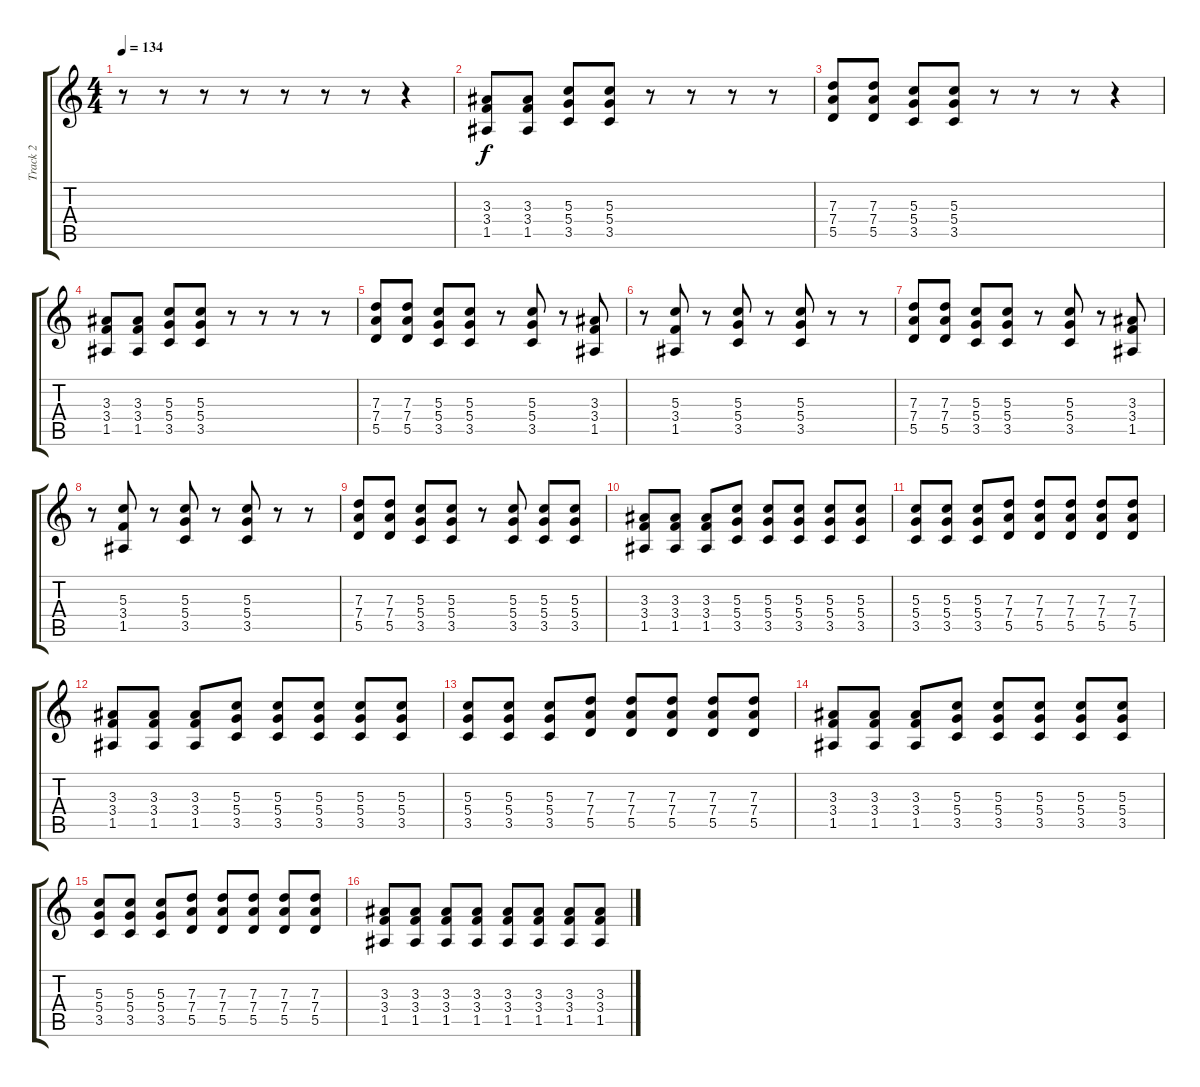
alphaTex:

\track ("Track 2" "Track 2") {instrument distortionguitar}
\staff {score tabs}
\tuning (E4 B3 G3 D3 A2 E2) {hide}
\ts (4 4)
\tempo 134
\clef g2
\ks c
r.8{dy f} r.8 r.8 r.8 r.8 r.8 r.8 r.4 |
(3.3 3.4 1.5).8 (3.3 3.4 1.5).8 (5.3 5.4 3.5).8 (5.3 5.4 3.5).8 r.8 r.8 r.8 r.8 |
(7.3 7.4 5.5).8 (7.3 7.4 5.5).8 (5.3 5.4 3.5).8 (5.3 5.4 3.5).8 r.8 r.8 r.8 r.4 |
(3.3 3.4 1.5).8 (3.3 3.4 1.5).8 (5.3 5.4 3.5).8 (5.3 5.4 3.5).8 r.8 r.8 r.8 r.8 |
(7.3 7.4 5.5).8 (7.3 7.4 5.5).8 (5.3 5.4 3.5).8 (5.3 5.4 3.5).8 r.8 (5.3 5.4 3.5).8 r.8 (3.3 3.4 1.5).8 |
r.8 (5.3 3.4 1.5).8 r.8 (5.3 5.4 3.5).8 r.8 (5.3 5.4 3.5).8 r.8 r.8 |
(7.3 7.4 5.5).8 (7.3 7.4 5.5).8 (5.3 5.4 3.5).8 (5.3 5.4 3.5).8 r.8 (5.3 5.4 3.5).8 r.8 (3.3 3.4 1.5).8 |
r.8 (5.3 3.4 1.5).8 r.8 (5.3 5.4 3.5).8 r.8 (5.3 5.4 3.5).8 r.8 r.8 |
(7.3 7.4 5.5).8 (7.3 7.4 5.5).8 (5.3 5.4 3.5).8 (5.3 5.4 3.5).8 r.8 (5.3 5.4 3.5).8 (5.3 5.4 3.5).8 (5.3 5.4 3.5).8 |
(3.3 3.4 1.5).8 (3.3 3.4 1.5).8 (3.3 3.4 1.5).8 (5.3 5.4 3.5).8 (5.3 5.4 3.5).8 (5.3 5.4 3.5).8 (5.3 5.4 3.5).8 (5.3 5.4 3.5).8 |
(5.3 5.4 3.5).8 (5.3 5.4 3.5).8 (5.3 5.4 3.5).8 (7.3 7.4 5.5).8 (7.3 7.4 5.5).8 (7.3 7.4 5.5).8 (7.3 7.4 5.5).8 (7.3 7.4 5.5).8 |
(3.3 3.4 1.5).8 (3.3 3.4 1.5).8 (3.3 3.4 1.5).8 (5.3 5.4 3.5).8 (5.3 5.4 3.5).8 (5.3 5.4 3.5).8 (5.3 5.4 3.5).8 (5.3 5.4 3.5).8 |
(5.3 5.4 3.5).8 (5.3 5.4 3.5).8 (5.3 5.4 3.5).8 (7.3 7.4 5.5).8 (7.3 7.4 5.5).8 (7.3 7.4 5.5).8 (7.3 7.4 5.5).8 (7.3 7.4 5.5).8 |
(3.3 3.4 1.5).8 (3.3 3.4 1.5).8 (3.3 3.4 1.5).8 (5.3 5.4 3.5).8 (5.3 5.4 3.5).8 (5.3 5.4 3.5).8 (5.3 5.4 3.5).8 (5.3 5.4 3.5).8 |
(5.3 5.4 3.5).8 (5.3 5.4 3.5).8 (5.3 5.4 3.5).8 (7.3 7.4 5.5).8 (7.3 7.4 5.5).8 (7.3 7.4 5.5).8 (7.3 7.4 5.5).8 (7.3 7.4 5.5).8 |
(3.3 3.4 1.5).8 (3.3 3.4 1.5).8 (3.3 3.4 1.5).8 (3.3 3.4 1.5).8 (3.3 3.4 1.5).8 (3.3 3.4 1.5).8 (3.3 3.4 1.5).8 (3.3 3.4 1.5).8
